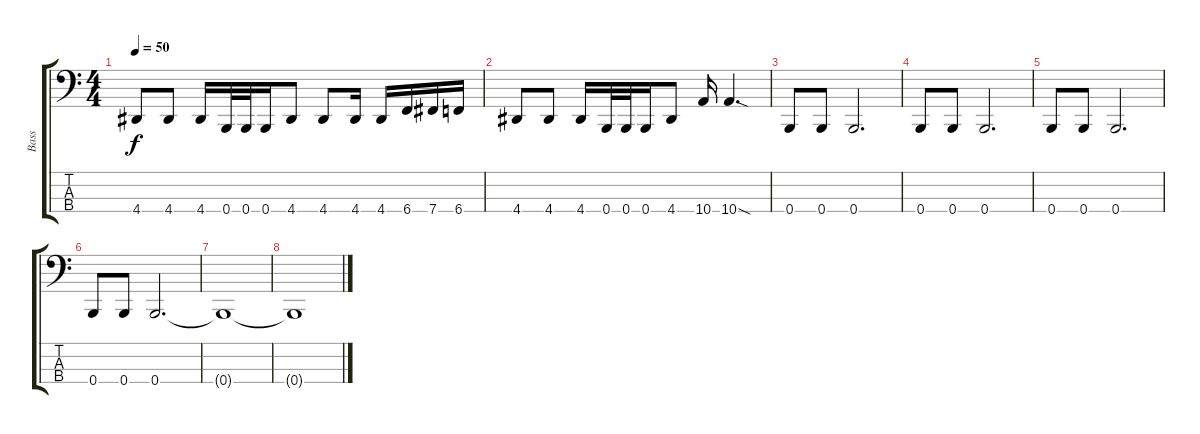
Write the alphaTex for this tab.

\track ("Bass" "Bass") {instrument overdrivenguitar}
\staff {score tabs}
\tuning (D2 A1 E1 B0) {hide}
\ts (4 4)
\tempo 50
\clef f4
\ks c
4.4.8{dy f} 4.4.8 4.4.16 0.4.32 0.4.32 0.4.16 4.4.8 4.4.8 4.4.16 4.4.16 6.4.16 7.4.16 6.4.16 |
4.4.8 4.4.8 4.4.16 0.4.32 0.4.32 0.4.16 4.4.8 10.4.16 10.4{sod}.4{d} |
0.4.8 0.4.8 0.4.2{d} |
0.4.8 0.4.8 0.4.2{d} |
0.4.8 0.4.8 0.4.2{d} |
0.4.8 0.4.8 0.4.2{d} |
0.4{t}.1 |
0.4{t}.1
